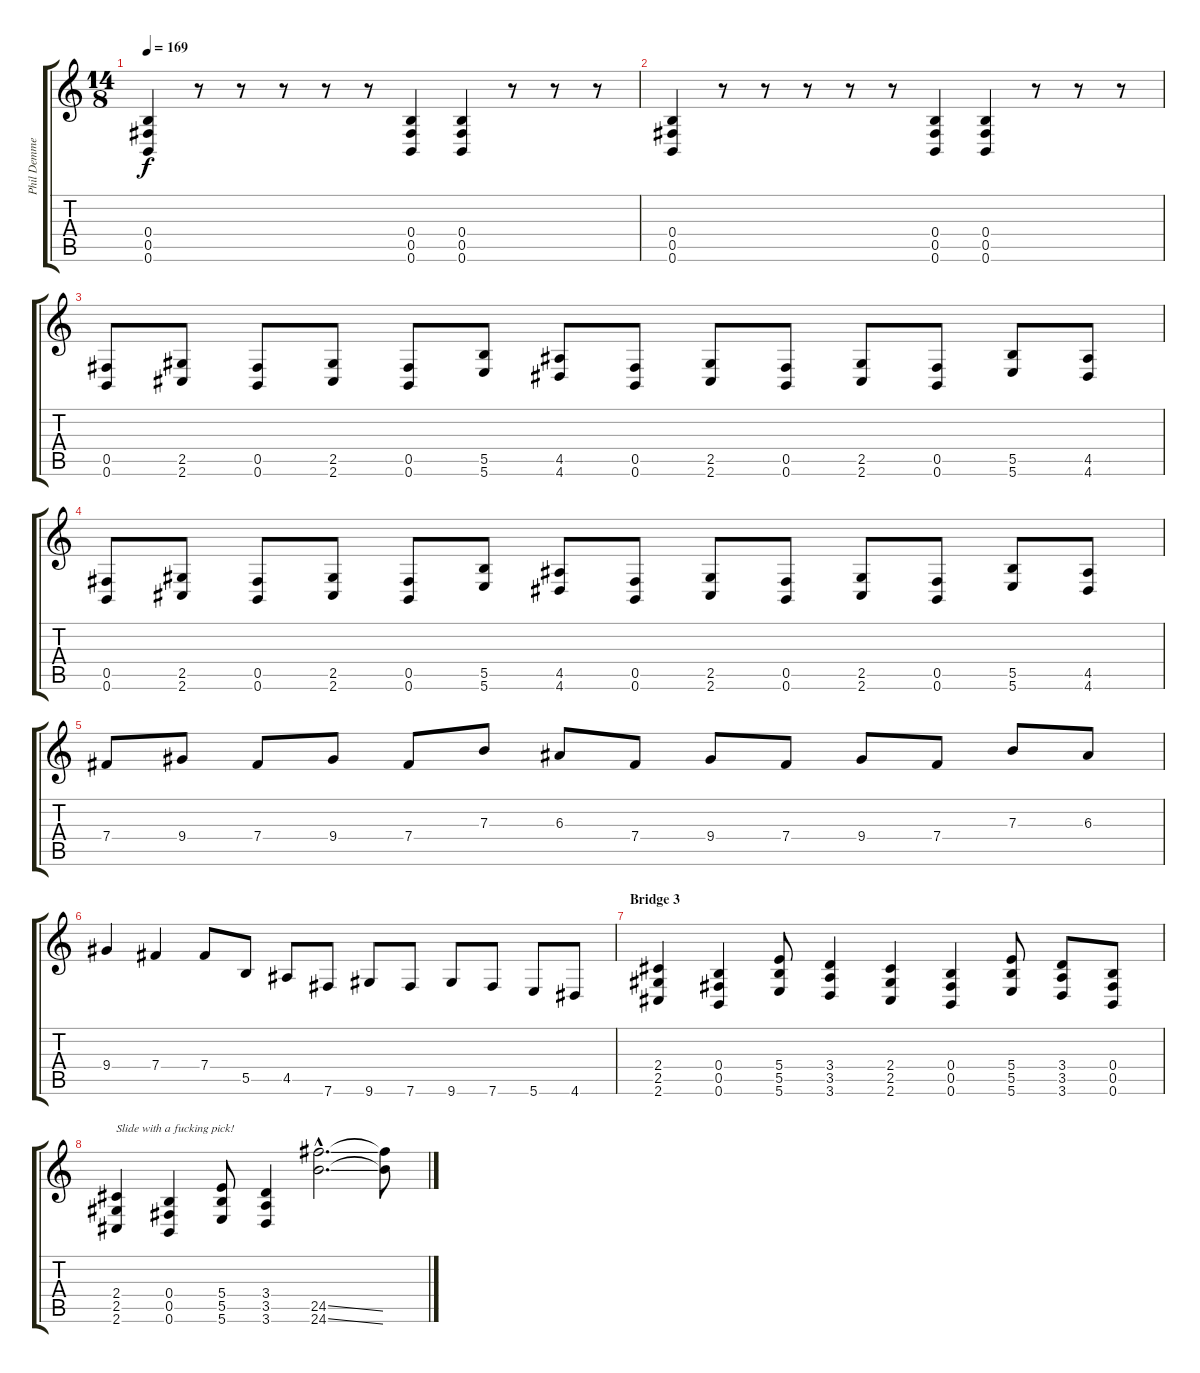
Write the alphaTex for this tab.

\track ("Phil Demmel" "Phil Demme") {instrument distortionguitar}
\staff {score tabs}
\tuning (Db4 Ab3 E3 B2 Gb2 B1) {hide}
\ts (14 8)
\tempo 169
\clef g2
\ks c
(0.4 0.5 0.6).4{dy f} r.8 r.8 r.8 r.8 r.8 (0.4 0.5 0.6).4 (0.4 0.5 0.6).4 r.8 r.8 r.8 |
(0.4 0.5 0.6).4 r.8 r.8 r.8 r.8 r.8 (0.4 0.5 0.6).4 (0.4 0.5 0.6).4 r.8 r.8 r.8 |
(0.5 0.6).8{instrument distortionguitar} (2.5 2.6).8 (0.5 0.6).8 (2.5 2.6).8 (0.5 0.6).8 (5.5 5.6).8 (4.5 4.6).8 (0.5 0.6).8 (2.5 2.6).8 (0.5 0.6).8 (2.5 2.6).8 (0.5 0.6).8 (5.5 5.6).8 (4.5 4.6).8 |
(0.5 0.6).8 (2.5 2.6).8 (0.5 0.6).8 (2.5 2.6).8 (0.5 0.6).8 (5.5 5.6).8 (4.5 4.6).8 (0.5 0.6).8 (2.5 2.6).8 (0.5 0.6).8 (2.5 2.6).8 (0.5 0.6).8 (5.5 5.6).8 (4.5 4.6).8 |
7.4.8 9.4.8 7.4.8 9.4.8 7.4.8 7.3.8 6.3.8 7.4.8 9.4.8 7.4.8 9.4.8 7.4.8 7.3.8 6.3.8 |
9.4.4 7.4.4 7.4.8 5.5.8 4.5.8 7.6.8 9.6.8 7.6.8 9.6.8 7.6.8 5.6.8 4.6.8 |
\section ("" "Bridge 3")
(2.4 2.5 2.6).4 (0.4 0.5 0.6).4 (5.4 5.5 5.6).8 (3.4 3.5 3.6).4 (2.4 2.5 2.6).4 (0.4 0.5 0.6).4 (5.4 5.5 5.6).8 (3.4 3.5 3.6).8 (0.4 0.5 0.6).8 |
(2.4 2.5 2.6).4{txt "Slide with a fucking pick!"} (0.4 0.5 0.6).4 (5.4 5.5 5.6).8 (3.4 3.5 3.6).4 (24.5{ss hac} 24.6{ss hac}).2{d} (24.5{t} 24.6{t}).8
